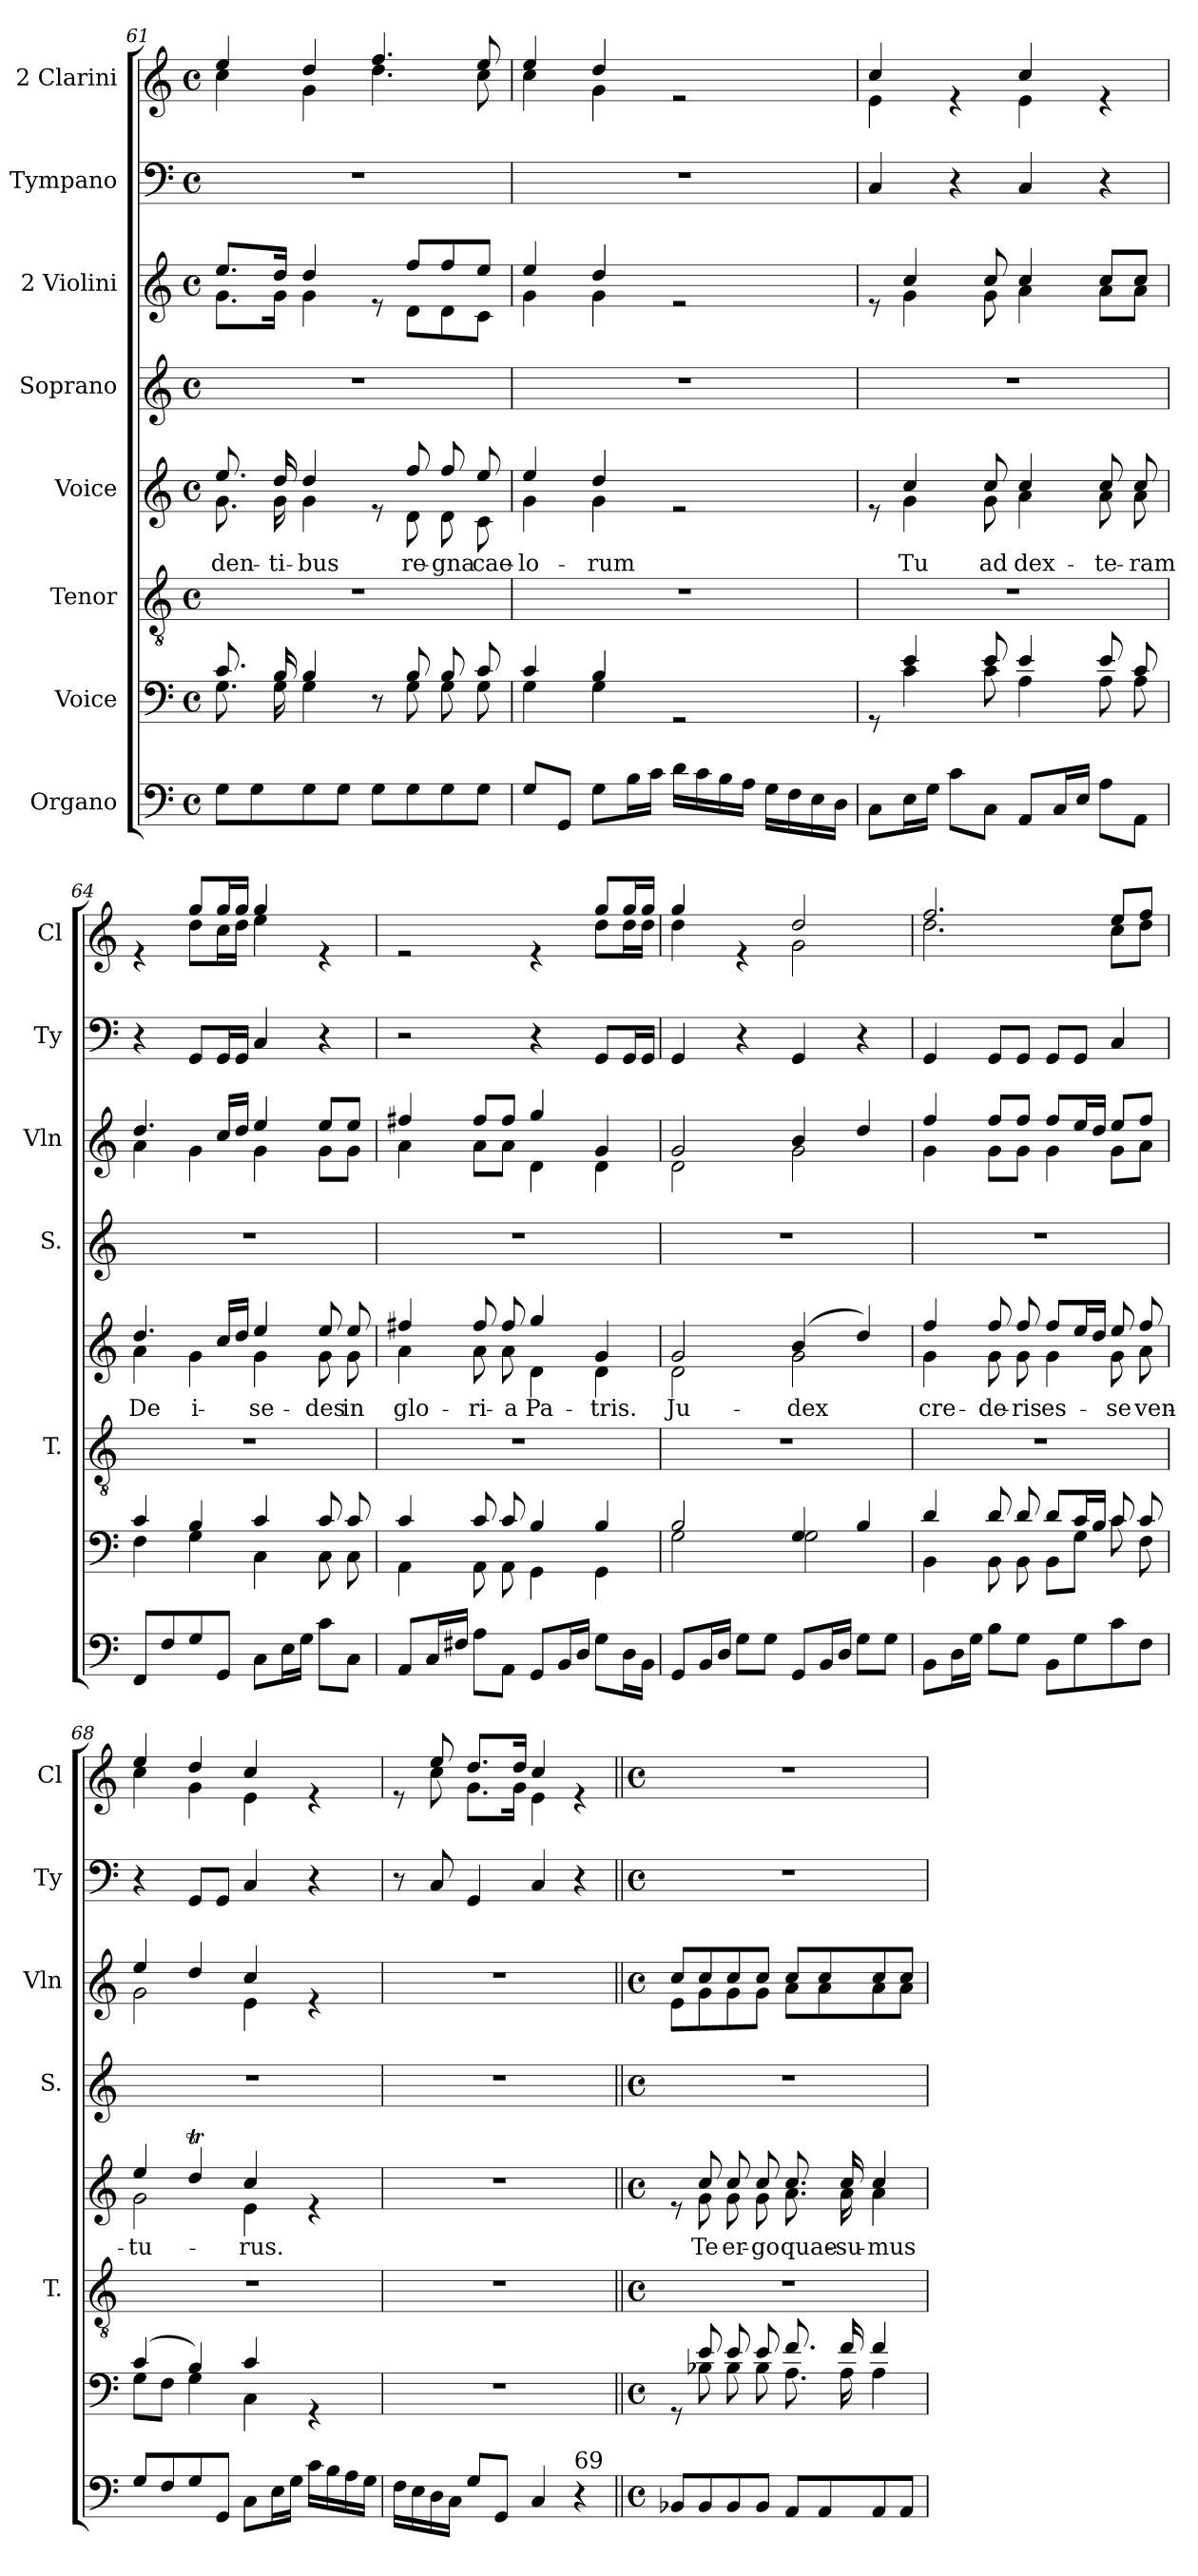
**kern	**kern	**kern	**kern	**text	**kern	**kern	**kern	**kern
*part8	*part7	*part6	*part5	*part5	*part4	*part3	*part2	*part1
*staff8	*staff7	*staff6	*staff5	*staff5	*staff4	*staff3	*staff2	*staff1
*I"Organo	*I"Voice	*I"Tenor	*I"Voice	*	*I"Soprano	*I"2 Violini	*I"Tympano	*I"2 Clarini
*	*	*I'T.	*	*	*I'S.	*I'Vln	*I'Ty	*I'Cl
*clefF4	*clefF4	*clefGv2	*clefG2	*	*clefG2	*clefG2	*clefF4	*clefG2
*k[]	*k[]	*k[]	*k[]	*	*k[]	*k[]	*k[]	*k[]
*M4/4	*M4/4	*M4/4	*M4/4	*	*M4/4	*M4/4	*M4/4	*M4/4
*met(c)	*met(c)	*met(c)	*met(c)	*	*met(c)	*met(c)	*met(c)	*met(c)
=61	=61	=61	=61	=61	=61	=61	=61	=61
*	*^	*	*^	*	*	*	*	*
!	!	!	!	!	!	!LO:LY:b	!	!	!	!
*	*	*	*	*	*	*	*	*^	*	*^
8G\L	8.c/	8.G\	1r	8.ee/	8.g\	-den-	1r	8.ee/L	8.g\L	1r	4ee/	4cc\
8G\	.	.	.	.	.	.	.	.	.	.	.	.
!	!	!	!	!	!	!LO:LY:b	!	!	!	!	!	!
.	16B/	16G\	.	16dd/	16g\	-ti-	.	16dd/Jk	16g\Jk	.	.	.
!	!	!	!	!	!	!LO:LY:b	!	!	!	!	!	!
8G\	4B/	4G\	.	4dd/	4g\	-bus	.	4dd/	4g\	.	4dd/	4g\
8G\J	.	.	.	.	.	.	.	.	.	.	.	.
8G\L	8r	8ryy	.	8re	8ryy	.	.	8re	8ryy	.	4.ff/	4.dd\
!	!	!	!	!	!	!LO:LY:b	!	!	!	!	!	!
8G\	8B/	8G\	.	8ff/	8d\	re-	.	8ff/L	8d\L	.	.	.
!	!	!	!	!	!	!LO:LY:b	!	!	!	!	!	!
8G\	8B/	8G\	.	8ff/	8d\	-gna	.	8ff/	8d\	.	.	.
!	!	!	!	!	!	!LO:LY:b	!	!	!	!	!	!
8G\J	8c/	8G\	.	8ee/	8c\	cae-	.	8ee/J	8c\J	.	8ee/	8cc\
=62	=62	=62	=62	=62	=62	=62	=62	=62	=62	=62	=62	=62
!	!	!	!	!	!	!LO:LY:b	!	!	!	!	!	!
8G/L	4c/	4G\	1r	4ee/	4g\	-lo-	1r	4ee/	4g\	1r	4ee/	4cc\
8GG/J	.	.	.	.	.	.	.	.	.	.	.	.
!	!	!	!	!	!	!LO:LY:b	!	!	!	!	!	!
8G\L	4B/	4G\	.	4dd/	4g\	-rum	.	4dd/	4g\	.	4dd/	4g\
16B\L	.	.	.	.	.	.	.	.	.	.	.	.
16c\JJ	.	.	.	.	.	.	.	.	.	.	.	.
16d\LL	2rGG	2ryy	.	2re	2ryy	.	.	2re	2ryy	.	2re	2ryy
16c\	.	.	.	.	.	.	.	.	.	.	.	.
16B\	.	.	.	.	.	.	.	.	.	.	.	.
16A\JJ	.	.	.	.	.	.	.	.	.	.	.	.
16G\LL	.	.	.	.	.	.	.	.	.	.	.	.
16F\	.	.	.	.	.	.	.	.	.	.	.	.
16E\	.	.	.	.	.	.	.	.	.	.	.	.
16D\JJ	.	.	.	.	.	.	.	.	.	.	.	.
!!LO:PB:g=z	!!
=63	=63	=63	=63	=63	=63	=63	=63	=63	=63	=63	=63	=63
8C\L	8rGG	8ryy	1r	8re	8ryy	.	1r	8re	8ryy	4C/	4cc/	4e\
!	!	!	!	!	!	!LO:LY:b	!	!	!	!	!	!
16E\L	4e/	4c\	.	4cc/	4g\	Tu	.	4cc/	4g\	.	.	.
16G\JJ	.	.	.	.	.	.	.	.	.	.	.	.
8c\L	.	.	.	.	.	.	.	.	.	4r	4re	4ryy
!	!	!	!	!	!	!LO:LY:b	!	!	!	!	!	!
8C\J	8e/	8c\	.	8cc/	8g\	ad	.	8cc/	8g\	.	.	.
!	!	!	!	!	!	!LO:LY:b	!	!	!	!	!	!
8AA/L	4e/	4A\	.	4cc/	4a\	dex-	.	4cc/	4a\	4C/	4cc/	4e\
16C/L	.	.	.	.	.	.	.	.	.	.	.	.
16E/JJ	.	.	.	.	.	.	.	.	.	.	.	.
!	!	!	!	!	!	!LO:LY:b	!	!	!	!	!	!
8A\L	8e/	8A\	.	8cc/	8a\	-te-	.	8cc/L	8a\L	4r	4re	4ryy
!	!	!	!	!	!	!LO:LY:b	!	!	!	!	!	!
8AA\J	8c/	8A\	.	8cc/	8a\	-ram	.	8cc/J	8a\J	.	.	.
=64	=64	=64	=64	=64	=64	=64	=64	=64	=64	=64	=64	=64
!	!	!	!	!	!	!LO:LY:b	!	!	!	!	!	!
8FF/L	4c/	4F\	1r	4.dd/	4a\	De-	1r	4.dd/	4a\	4r	4re	4ryy
8F/	.	.	.	.	.	.	.	.	.	.	.	.
!	!	!	!	!	!	!LO:LY:b	!	!	!	!	!	!
8G/	4B/	4G\	.	.	4g\	-i	.	.	4g\	8GG/L	8gg/L	8dd\L
8GG/J	.	.	.	16cc/LL	.	.	.	16cc/LL	.	16GG/L	16gg/L	16cc\L
.	.	.	.	16dd/JJ	.	.	.	16dd/JJ	.	16GG/JJ	16gg/JJ	16dd\JJ
!	!	!	!	!	!	!LO:LY:b	!	!	!	!	!	!
8C\L	4c/	4C\	.	4ee/	4g\	se-	.	4ee/	4g\	4C/	4gg/	4ee\
16E\L	.	.	.	.	.	.	.	.	.	.	.	.
16G\JJ	.	.	.	.	.	.	.	.	.	.	.	.
!	!	!	!	!	!	!LO:LY:b	!	!	!	!	!	!
8c\L	8c/	8C\	.	8ee/	8g\	-des	.	8ee/L	8g\L	4r	4re	4ryy
!	!	!	!	!	!	!LO:LY:b	!	!	!	!	!	!
8C\J	8c/	8C\	.	8ee/	8g\	in	.	8ee/J	8g\J	.	.	.
=65	=65	=65	=65	=65	=65	=65	=65	=65	=65	=65	=65	=65
!	!	!	!	!	!	!LO:LY:b	!	!	!	!	!	!
8AA/L	4c/	4AA\	1r	4ff#X/	4a\	glo-	1r	4ff#X/	4a\	2r	2re	2.ryy
16C/L	.	.	.	.	.	.	.	.	.	.	.	.
16F#X/JJ	.	.	.	.	.	.	.	.	.	.	.	.
!	!	!	!	!	!	!LO:LY:b	!	!	!	!	!	!
8A\L	8c/	8AA\	.	8ff#/	8a\	-ri-	.	8ff#/L	8a\L	.	.	.
!	!	!	!	!	!	!LO:LY:b	!	!	!	!	!	!
8AA\J	8c/	8AA\	.	8ff#/	8a\	-a	.	8ff#/J	8a\J	.	.	.
!	!	!	!	!	!	!LO:LY:b	!	!	!	!	!	!
8GG/L	4B/	4GG\	.	4gg/	4d\	Pa-	.	4gg/	4d\	4r	4re	.
16BB/L	.	.	.	.	.	.	.	.	.	.	.	.
16D/JJ	.	.	.	.	.	.	.	.	.	.	.	.
!	!	!	!	!	!	!LO:LY:b	!	!	!	!	!	!
8G\L	4B/	4GG\	.	4g/	4d\	-tris.	.	4g/	4d\	8GG/L	8gg/L	8dd\L
16D\L	.	.	.	.	.	.	.	.	.	16GG/L	16gg/L	16dd\L
16BB\JJ	.	.	.	.	.	.	.	.	.	16GG/JJ	16gg/JJ	16dd\JJ
=66	=66	=66	=66	=66	=66	=66	=66	=66	=66	=66	=66	=66
!	!	!	!	!	!	!LO:LY:b	!	!	!	!	!	!
8GG/L	2B/	2G\	1r	2g/	2d\	Ju-	1r	2g/	2d\	4GG/	4gg/	4dd\
16BB/L	.	.	.	.	.	.	.	.	.	.	.	.
16D/JJ	.	.	.	.	.	.	.	.	.	.	.	.
8G\L	.	.	.	.	.	.	.	.	.	4r	4re	4ryy
8G\J	.	.	.	.	.	.	.	.	.	.	.	.
!	!	!	!	!	!	!LO:LY:b	!	!	!	!	!	!
8GG/L	4G/	2G\	.	(4b/	2g\	-dex	.	4b/	2g\	4GG/	2dd/	2g\
16BB/L	.	.	.	.	.	.	.	.	.	.	.	.
16D/JJ	.	.	.	.	.	.	.	.	.	.	.	.
8G\L	4B/	.	.	4dd/)	.	.	.	4dd/	.	4r	.	.
8G\J	.	.	.	.	.	.	.	.	.	.	.	.
!!LO:LB:g=z	!!
=67	=67	=67	=67	=67	=67	=67	=67	=67	=67	=67	=67	=67
!	!	!	!	!	!	!LO:LY:b	!	!	!	!	!	!
8BB\L	4d/	4BB\	1r	4ff/	4g\	cre-	1r	4ff/	4g\	4GG/	2.ff/	2.dd\
16D\L	.	.	.	.	.	.	.	.	.	.	.	.
16G\JJ	.	.	.	.	.	.	.	.	.	.	.	.
!	!	!	!	!	!	!LO:LY:b	!	!	!	!	!	!
8B\L	8d/	8BB\	.	8ff/	8g\	-de-	.	8ff/L	8g\L	8GG/L	.	.
!	!	!	!	!	!	!LO:LY:b	!	!	!	!	!	!
8G\J	8d/	8BB\	.	8ff/	8g\	-ris	.	8ff/J	8g\J	8GG/J	.	.
!	!	!	!	!	!	!LO:LY:b	!	!	!	!	!	!
8BB\L	8d/L	8BB\L	.	8ff/L	4g\	es-	.	8ff/L	4g\	8GG/L	.	.
8G\	16c/L	8G\J	.	16ee/L	.	.	.	16ee/L	.	8GG/J	.	.
.	16B/JJ	.	.	16dd/JJ	.	.	.	16dd/JJ	.	.	.	.
!	!	!	!	!	!	!LO:LY:b	!	!	!	!	!	!
8c\	8c/	8c\	.	8ee/	8g\	-se	.	8ee/L	8g\L	4C/	8ee/L	8cc\L
!	!	!	!	!	!	!LO:LY:b	!	!	!	!	!	!
8F\J	8c/	8F\	.	8ff/	8a\	ven-	.	8ff/J	8a\J	.	8ff/J	8dd\J
=68	=68	=68	=68	=68	=68	=68	=68	=68	=68	=68	=68	=68
!	!	!	!	!	!	!LO:LY:b	!	!	!	!	!	!
8G/L	(4c/	8G\L	1r	4ee/	2g\	-tu-	1r	4ee/	2g\	4r	4ee/	4cc\
8F/	.	8F\J	.	.	.	.	.	.	.	.	.	.
8G/	4B/)	4G\	.	4ddT/	.	.	.	4dd/	.	8GG/L	4dd/	4g\
8GG/J	.	.	.	.	.	.	.	.	.	8GG/J	.	.
!	!	!	!	!	!	!LO:LY:b	!	!	!	!	!	!
8C\L	4c/	4C\	.	4cc/	4e\	-rus.	.	4cc/	4e\	4C/	4cc/	4e\
16E\L	.	.	.	.	.	.	.	.	.	.	.	.
16G\JJ	.	.	.	.	.	.	.	.	.	.	.	.
16c\LL	4rGG	4ryy	.	4re	4ryy	.	.	4re	4ryy	4r	4re	4ryy
16B\	.	.	.	.	.	.	.	.	.	.	.	.
16A\	.	.	.	.	.	.	.	.	.	.	.	.
16G\JJ	.	.	.	.	.	.	.	.	.	.	.	.
*	*v	*v	*	*v	*v	*	*	*v	*v	*	*	*
=69	=69	=69	=69	=69	=69	=69	=69	=69	=69
16F\LL	1r	1r	1r	.	1r	1r	8r	8re	8ryy
16E\	.	.	.	.	.	.	.	.	.
16D\	.	.	.	.	.	.	8C/	8ee/	8cc\
16C\JJ	.	.	.	.	.	.	.	.	.
8G/L	.	.	.	.	.	.	4GG/	8.dd/L	8.g\L
8GG/J	.	.	.	.	.	.	.	.	.
.	.	.	.	.	.	.	.	16dd/Jk	16g\Jk
4C/	.	.	.	.	.	.	4C/	4cc/	4e\
!LO:TX:a:t=69	!	!	!	!	!	!	!	!	!
4r	.	.	.	.	.	.	4r	4re	4ryy
*	*	*	*	*	*	*	*	*v	*v
!!LO:PB:g=z
=70||	=70||	=70||	=70||	=70||	=70||	=70||	=70||	=70||
*M4/4	*M4/4	*M4/4	*M4/4	*	*M4/4	*M4/4	*M4/4	*M4/4
*met(c)	*met(c)	*met(c)	*met(c)	*	*met(c)	*met(c)	*met(c)	*met(c)
*	*	*	*	*	*	*	*	*MM60
*	*^	*	*^	*	*	*^	*	*^
!	!	!	!	!	!	!	!	!	!	!	!LO:TX:a:t=Adagio	!
*	*	*	*	*	*	*	*	*	*	*	*v	*v
8BB-X/L	8rGG	8ryy	1r	8re	8ryy	.	1r	8cc/L	8e\L	1r	1r
!	!	!	!	!	!	!LO:LY:b	!	!	!	!	!
8BB-/	8e/	8B-X\	.	8cc/	8g\	Te	.	8cc/	8g\	.	.
!	!	!	!	!	!	!LO:LY:b	!	!	!	!	!
8BB-/	8e/	8B-\	.	8cc/	8g\	er-	.	8cc/	8g\	.	.
!	!	!	!	!	!	!LO:LY:b	!	!	!	!	!
8BB-/J	8e/	8B-\	.	8cc/	8g\	-go	.	8cc/J	8g\J	.	.
!	!	!	!	!	!	!LO:LY:b	!	!	!	!	!
8AA/L	8.f/	8.A\	.	8.cc/	8.a\	quae-	.	8cc/L	8a\L	.	.
8AA/	.	.	.	.	.	.	.	8cc/	8a\	.	.
!	!	!	!	!	!	!LO:LY:b	!	!	!	!	!
.	16f/	16A\	.	16cc/	16a\	-su-	.	.	.	.	.
!	!	!	!	!	!	!LO:LY:b	!	!	!	!	!
8AA/	4f/	4A\	.	4cc/	4a\	-mus	.	8cc/	8a\	.	.
8AA/J	.	.	.	.	.	.	.	8cc/J	8a\J	.	.
*	*v	*v	*	*v	*v	*	*	*v	*v	*	*
=	=	=	=	=	=	=	=	=
*-	*-	*-	*-	*-	*-	*-	*-	*-
